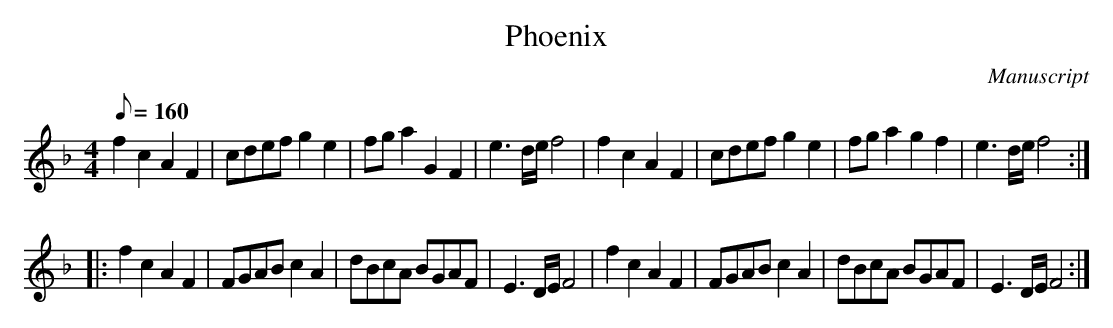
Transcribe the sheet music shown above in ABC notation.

X:1
T: Phoenix
M:4/4
L:1/8
Q:160
O:Manuscript
K:F
f2 c2 A2 F2|cdef g2 e2|fg a2 G2 F2|e3 d/e/ f4|f2 c2 A2 F2|cdef g2 e2| fg a2 g2 f2|e3 d/e/ f4:|
|:f2 c2 A2 F2|FGAB c2 A2|dBcA BGAF| E3 D/E/ F4 | f2 c2 A2 F2|FGAB c2 A2|dBcA BGAF| E3 D/E/ F4:|
